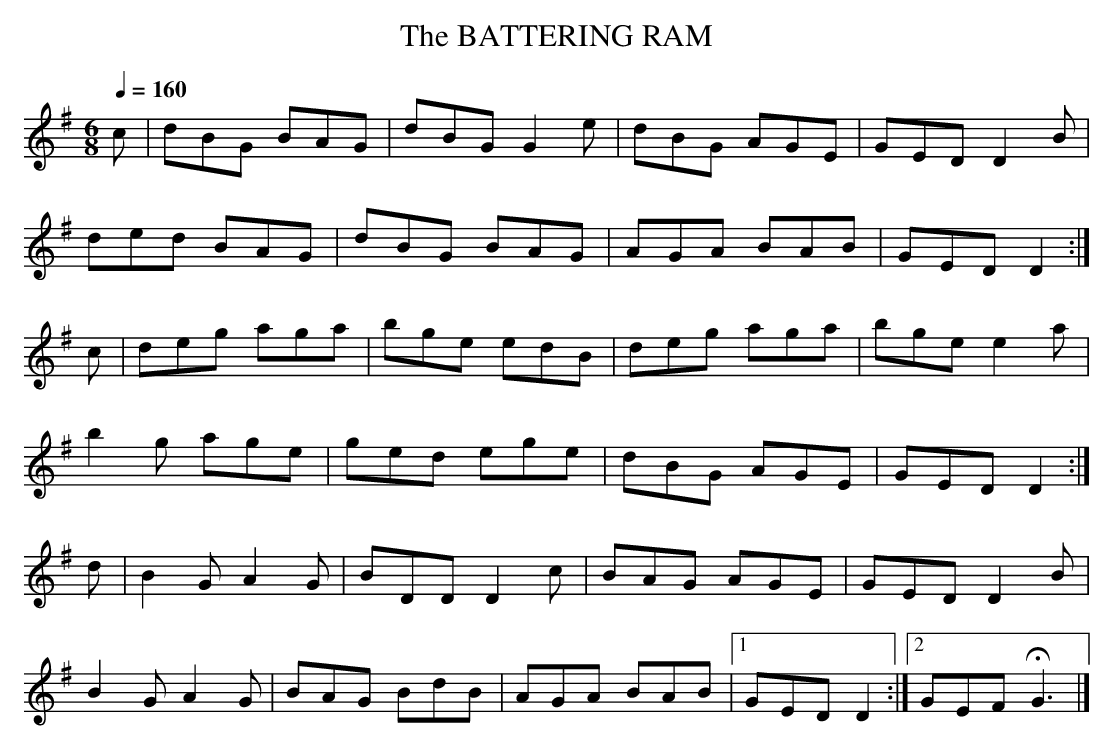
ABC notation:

X:1
T:BATTERING RAM, The
M:6/8
Q:1/4=160
K:G
c|dBG BAG|dBG G2e|dBG AGE|GED D2B|
ded BAG|dBG BAG|AGA BAB|GED D2 :|
c|deg aga|bge edB|deg aga|bge e2a|
b2g age|ged ege|dBG AGE|GED D2 :|
d|B2G A2G|BDD D2c|BAG AGE|GED D2B|
B2G A2G|BAG BdB|AGA BAB|1 GED D2 :|\
[2 GEF HG3|]
